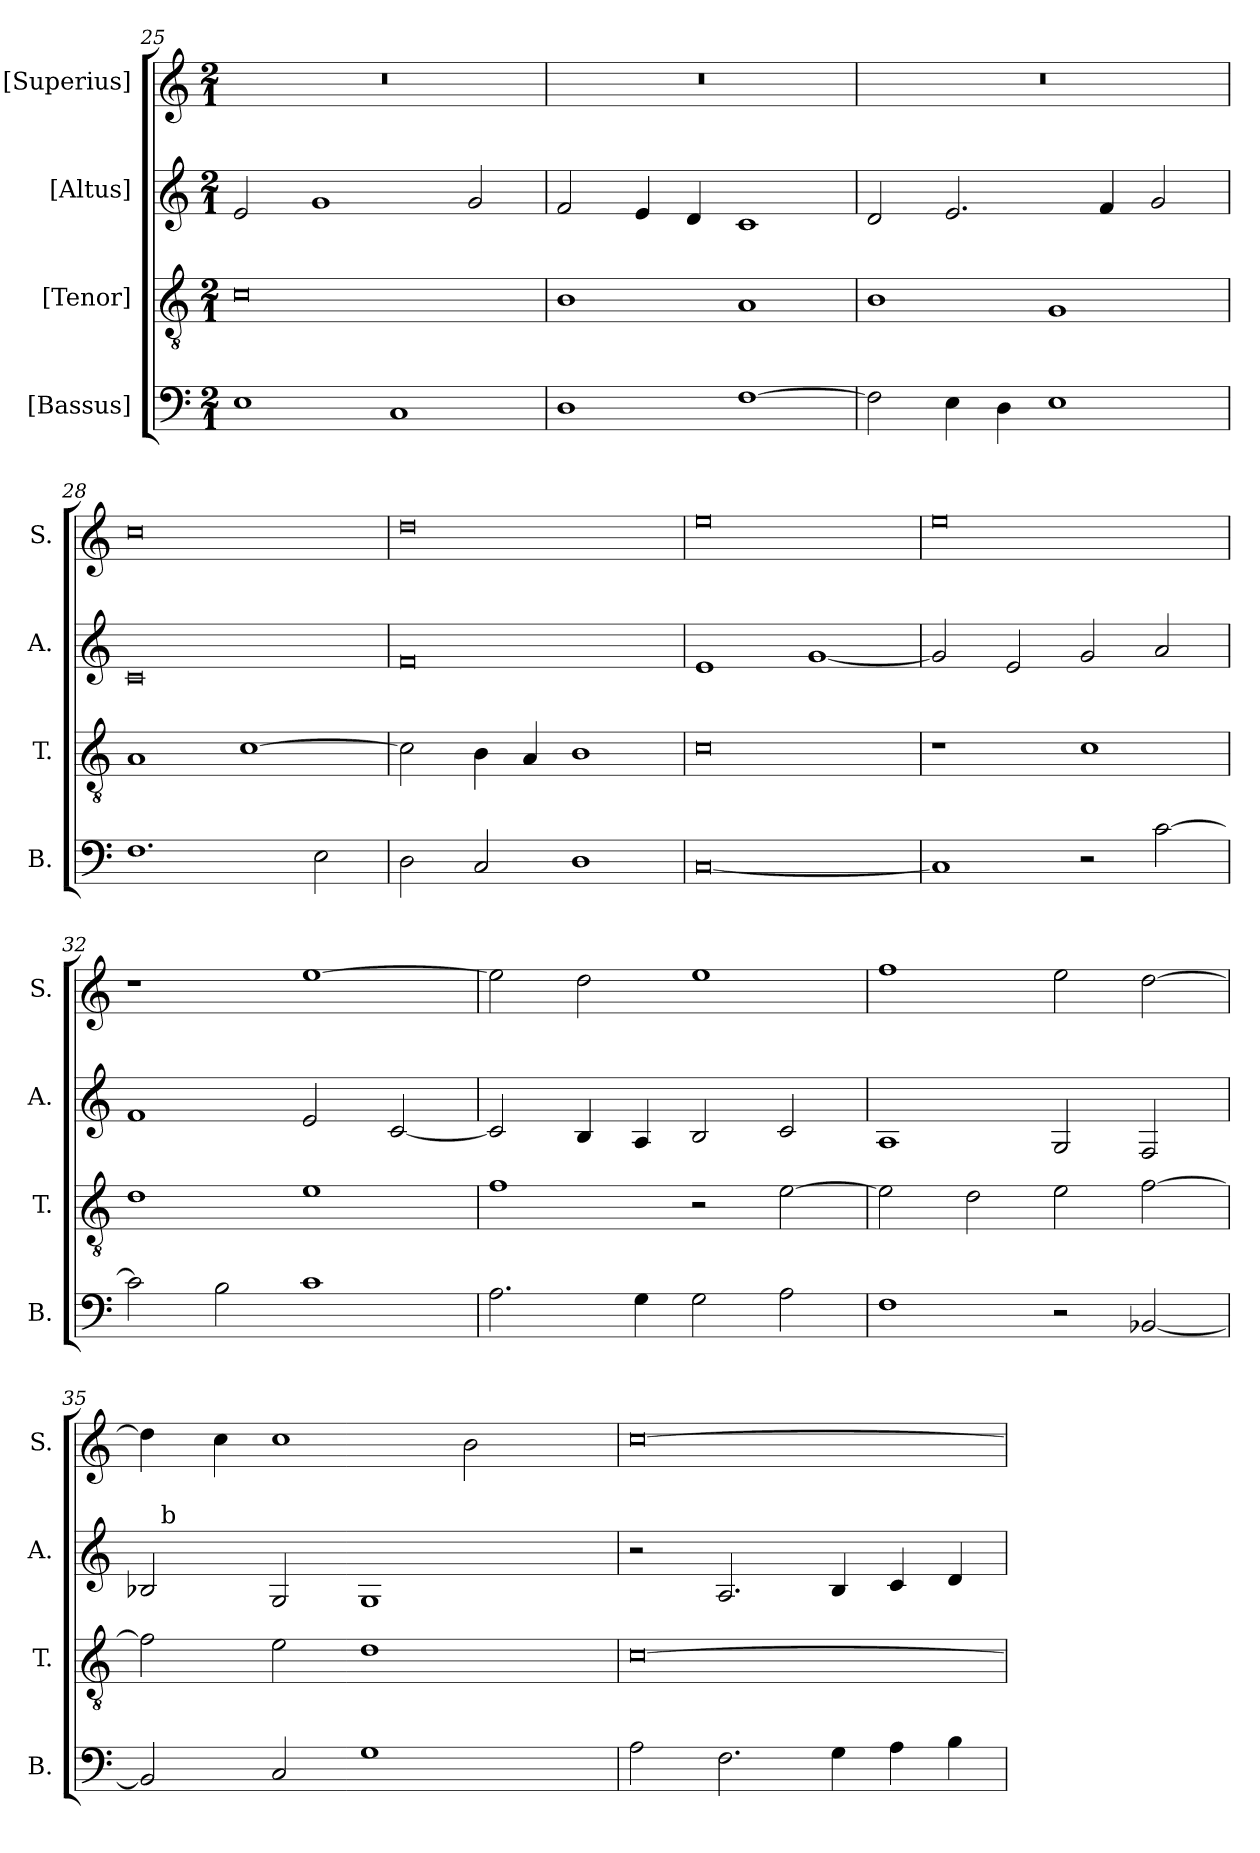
**kern	**kern	**kern	**kern
*part4	*part3	*part2	*part1
*staff4	*staff3	*staff2	*staff1
*I"[Bassus]	*I"[Tenor]	*I"[Altus]	*I"[Superius]
*I'B.	*I'T.	*I'A.	*I'S.
*clefF4	*clefGv2	*clefG2	*clefG2
*	*ITrd7c12	*	*
*k[]	*k[]	*k[]	*k[]
*C:	*C:	*C:	*C:
*M2/1	*M2/1	*M2/1	*M2/1
=25	=25	=25	=25
!	!	!	!LO:N:vis=1
1Ei	0Ci	2ei/	0r
.	.	1gi	.
1Ci	.	.	.
.	.	2gi/	.
!!LO:PB:g=z
=26	=26	=26	=26
!	!	!	!LO:N:vis=1
1Di	1BBi	2fi/	0r
.	.	4ei/	.
.	.	4di/	.
[>1Fi	1AAi	1ci	.
=27	=27	=27	=27
!	!	!	!LO:N:vis=1
2Fi\]	1BBi	2di/	0r
4Ei\	.	2.ei/	.
4Di\	.	.	.
1Ei	1GGi	.	.
.	.	4fi/	.
.	.	2gi/	.
=28	=28	=28	=28
1.Fi	1AAi	0ci	0cci
.	[>1Ci	.	.
2Ei\	.	.	.
=29	=29	=29	=29
2Di\	2Ci\]	0fi	0ddi
2Ci/	4BBi\	.	.
.	4AAi/	.	.
1Di	1BBi	.	.
=30	=30	=30	=30
[<0Ci	0Ci	1ei	0eei
.	.	[<1gi	.
=31	=31	=31	=31
1Ci]	1r	2gi/]	0eei
.	.	2ei/	.
2r	1Ci	2gi/	.
[>2ci\	.	2ai/	.
=32	=32	=32	=32
2ci\]	1Di	1fi	1r
2Bi\	.	.	.
1ci	1Ei	2ei/	[>1eei
.	.	[<2ci/	.
!!LO:LB:g=z
=33	=33	=33	=33
2.Ai\	1Fi	2ci/]	2eei\]
.	.	4Bi/	2ddi\
4Gi\	.	4Ai/	.
2Gi\	2r	2Bi/	1eei
2Ai\	[>2Ei\	2ci/	.
=34	=34	=34	=34
1Fi	2Ei\]	1Ai	1ffi
.	2Di\	.	.
2r	2Ei\	2Gi/	2eei\
[<2BB-Xi/	[>2Fi\	2Fi/	[>2ddi\
=35	=35	=35	=35
*	*	*^	*
2BB-i/]	2Fi\]	2B-j/	32ryy	4ddi\]
.	.	.	256ryy	.
!	!	!	!LO:TX:a:t=b	!
.	.	.	1ryy	.
.	.	.	.	4cci\
2Ci/	2Ei\	2Gi/	.	1cci
1Gi	1Di	1Gi	.	.
.	.	.	2ryy	.
.	.	.	.	2bi\
.	.	.	4ryy	.
.	.	.	8ryy	.
.	.	.	16ryy	.
.	.	.	64..ryy	.
*	*	*v	*v	*
=36	=36	=36	=36
2Ai\	[>0Ci	2r	[>0cci
2.Fi\	.	2.Ai/	.
4Gi\	.	4Bi/	.
4Ai\	.	4ci/	.
4Bi\	.	4di/	.
=	=	=	=
*-	*-	*-	*-
